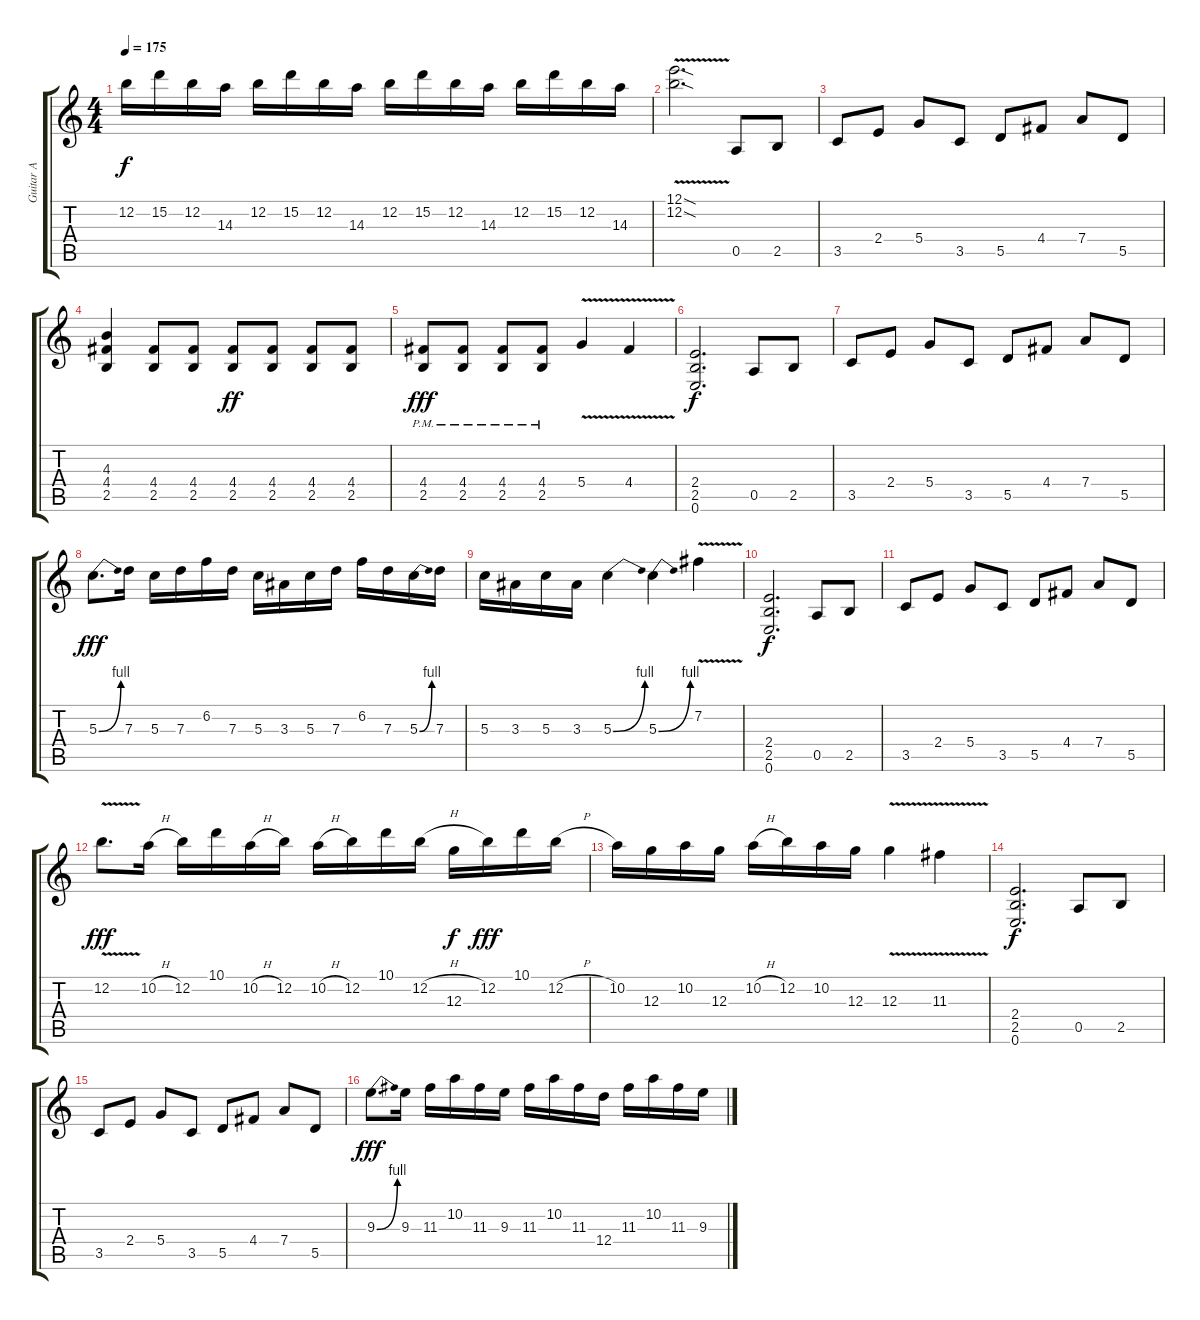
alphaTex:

\track ("Guitar A" "Guitar A") {instrument distortionguitar}
\staff {score tabs}
\tuning (E4 B3 G3 D3 A2 E2) {hide}
\ts (4 4)
\tempo 175
\clef g2
\ks c
12.2.16{dy f} 15.2.16 12.2.16 14.3.16 12.2.16 15.2.16 12.2.16 14.3.16 12.2.16 15.2.16 12.2.16 14.3.16 12.2.16 15.2.16 12.2.16 14.3.16 |
(12.1{v sod} 12.2{v sod}).2{d} 0.5.8 2.5.8 |
3.5.8 2.4.8 5.4.8 3.5.8 5.5.8 4.4.8 7.4.8 5.5.8 |
(4.3 4.4 2.5).4 (4.4 2.5).8 (4.4 2.5).8 (4.4 2.5).8{dy ff} (4.4 2.5).8 (4.4 2.5).8 (4.4 2.5).8 |
(4.4 2.5{pm}).8{dy fff} (4.4 2.5{pm}).8 (4.4 2.5{pm}).8 (4.4 2.5{pm}).8 5.4{v}.4 4.4{v}.4 |
(2.4 2.5 0.6).2{d dy f} 0.5.8 2.5.8 |
3.5.8 2.4.8 5.4.8 3.5.8 5.5.8 4.4.8 7.4.8 5.5.8 |
5.3{be (bend 0 0 60 4)}.8{d dy fff} 7.3.16 5.3.16 7.3.16 6.2.16 7.3.16 5.3.16 3.3.16 5.3.16 7.3.16 6.2.16 7.3.16 5.3{be (bend 0 0 60 4)}.16 7.3.16 |
5.3.16 3.3.16 5.3.16 3.3.16 5.3{be (bend 0 0 60 4)}.4 5.3{be (bend 0 0 60 4)}.4 7.2{v}.4 |
(2.4 2.5 0.6).2{d dy f} 0.5.8 2.5.8 |
3.5.8 2.4.8 5.4.8 3.5.8 5.5.8 4.4.8 7.4.8 5.5.8 |
12.2{v}.8{d dy fff} 10.2{h}.16 12.2.16 10.1.16 10.2{h}.16 12.2.16 10.2{h}.16 12.2.16 10.1.16 12.2{h}.16 12.3.16{dy f} 12.2.16{dy fff} 10.1.16 12.2{h}.16 |
10.2.16 12.3.16 10.2.16 12.3.16 10.2{h}.16 12.2.16 10.2.16 12.3.16 12.3{v}.4 11.3{v}.4 |
(2.4 2.5 0.6).2{d dy f} 0.5.8 2.5.8 |
3.5.8 2.4.8 5.4.8 3.5.8 5.5.8 4.4.8 7.4.8 5.5.8 |
9.3{be (bend 0 0 60 4)}.8{d dy fff} 9.3.16 11.3.16 10.2.16 11.3.16 9.3.16 11.3.16 10.2.16 11.3.16 12.4.16 11.3.16 10.2.16 11.3.16 9.3.16
